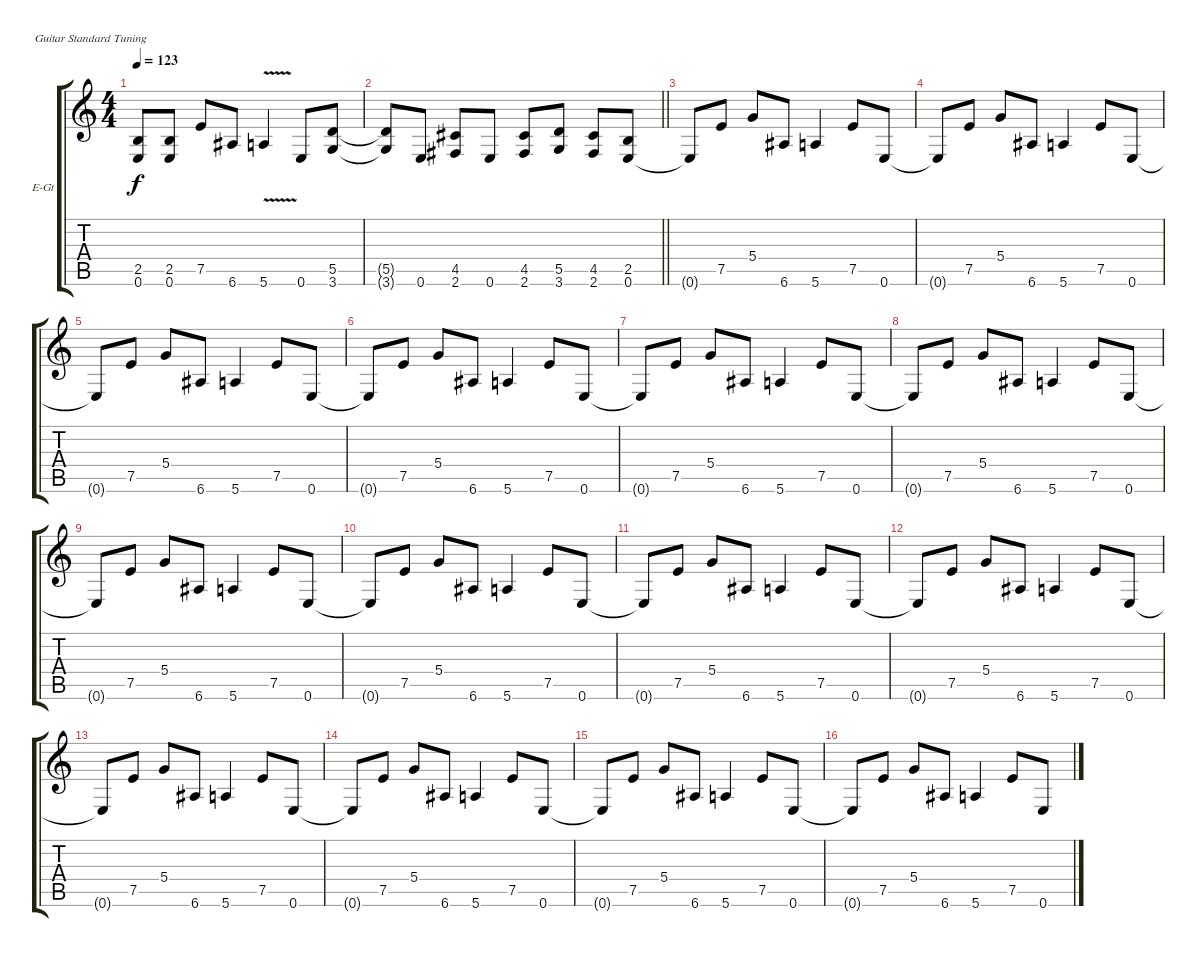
\bracketExtendMode groupsimilarinstruments
\firstSystemTrackNameOrientation horizontal
\otherSystemsTrackNameOrientation horizontal
\track ("Electric Guitar" "E-Gt") {instrument distortionguitar}
\staff {score tabs}
\tuning (E4 B3 G3 D3 A2 E2)
\ts (4 4)
\tempo 123
\clef g2
\scale
0.333333
\ks c
(2.5{t} 0.6{t}).8{dy f} (2.5 0.6).8 7.5.8 6.6.8 5.6{v}.4 0.6.8 (5.5 3.6).8 |
\scale
0.333333
\barLineRight lightlight
(5.5{t} 3.6{t}).8 0.6.8 (4.5 2.6).8 0.6.8 (4.5 2.6).8 (5.5 3.6).8 (4.5 2.6).8 (2.5 0.6).8 |
\scale
0.333333 0.6{t}.8 7.5.8 5.4.8 6.6.8 5.6.4 7.5.8 0.6.8 |
\scale
0.333333 0.6{t}.8 7.5.8 5.4.8 6.6.8 5.6.4 7.5.8 0.6.8 |
\scale
0.333333 0.6{t}.8 7.5.8 5.4.8 6.6.8 5.6.4 7.5.8 0.6.8 |
\scale
0.333333 0.6{t}.8 7.5.8 5.4.8 6.6.8 5.6.4 7.5.8 0.6.8 |
\scale
0.333333 0.6{t}.8 7.5.8 5.4.8 6.6.8 5.6.4 7.5.8 0.6.8 |
\scale
0.333333 0.6{t}.8 7.5.8 5.4.8 6.6.8 5.6.4 7.5.8 0.6.8 |
\scale
0.333333 0.6{t}.8 7.5.8 5.4.8 6.6.8 5.6.4 7.5.8 0.6.8 |
\scale
0.333333 0.6{t}.8 7.5.8 5.4.8 6.6.8 5.6.4 7.5.8 0.6.8 |
\scale
0.333333 0.6{t}.8 7.5.8 5.4.8 6.6.8 5.6.4 7.5.8 0.6.8 |
\scale
0.333333 0.6{t}.8 7.5.8 5.4.8 6.6.8 5.6.4 7.5.8 0.6.8 |
\scale
0.333333 0.6{t}.8 7.5.8 5.4.8 6.6.8 5.6.4 7.5.8 0.6.8 |
\scale
0.333333 0.6{t}.8 7.5.8 5.4.8 6.6.8 5.6.4 7.5.8 0.6.8 |
\scale
0.333333 0.6{t}.8 7.5.8 5.4.8 6.6.8 5.6.4 7.5.8 0.6.8 |
\scale
0.333333 0.6{t}.8 7.5.8 5.4.8 6.6.8 5.6.4 7.5.8 0.6.8
